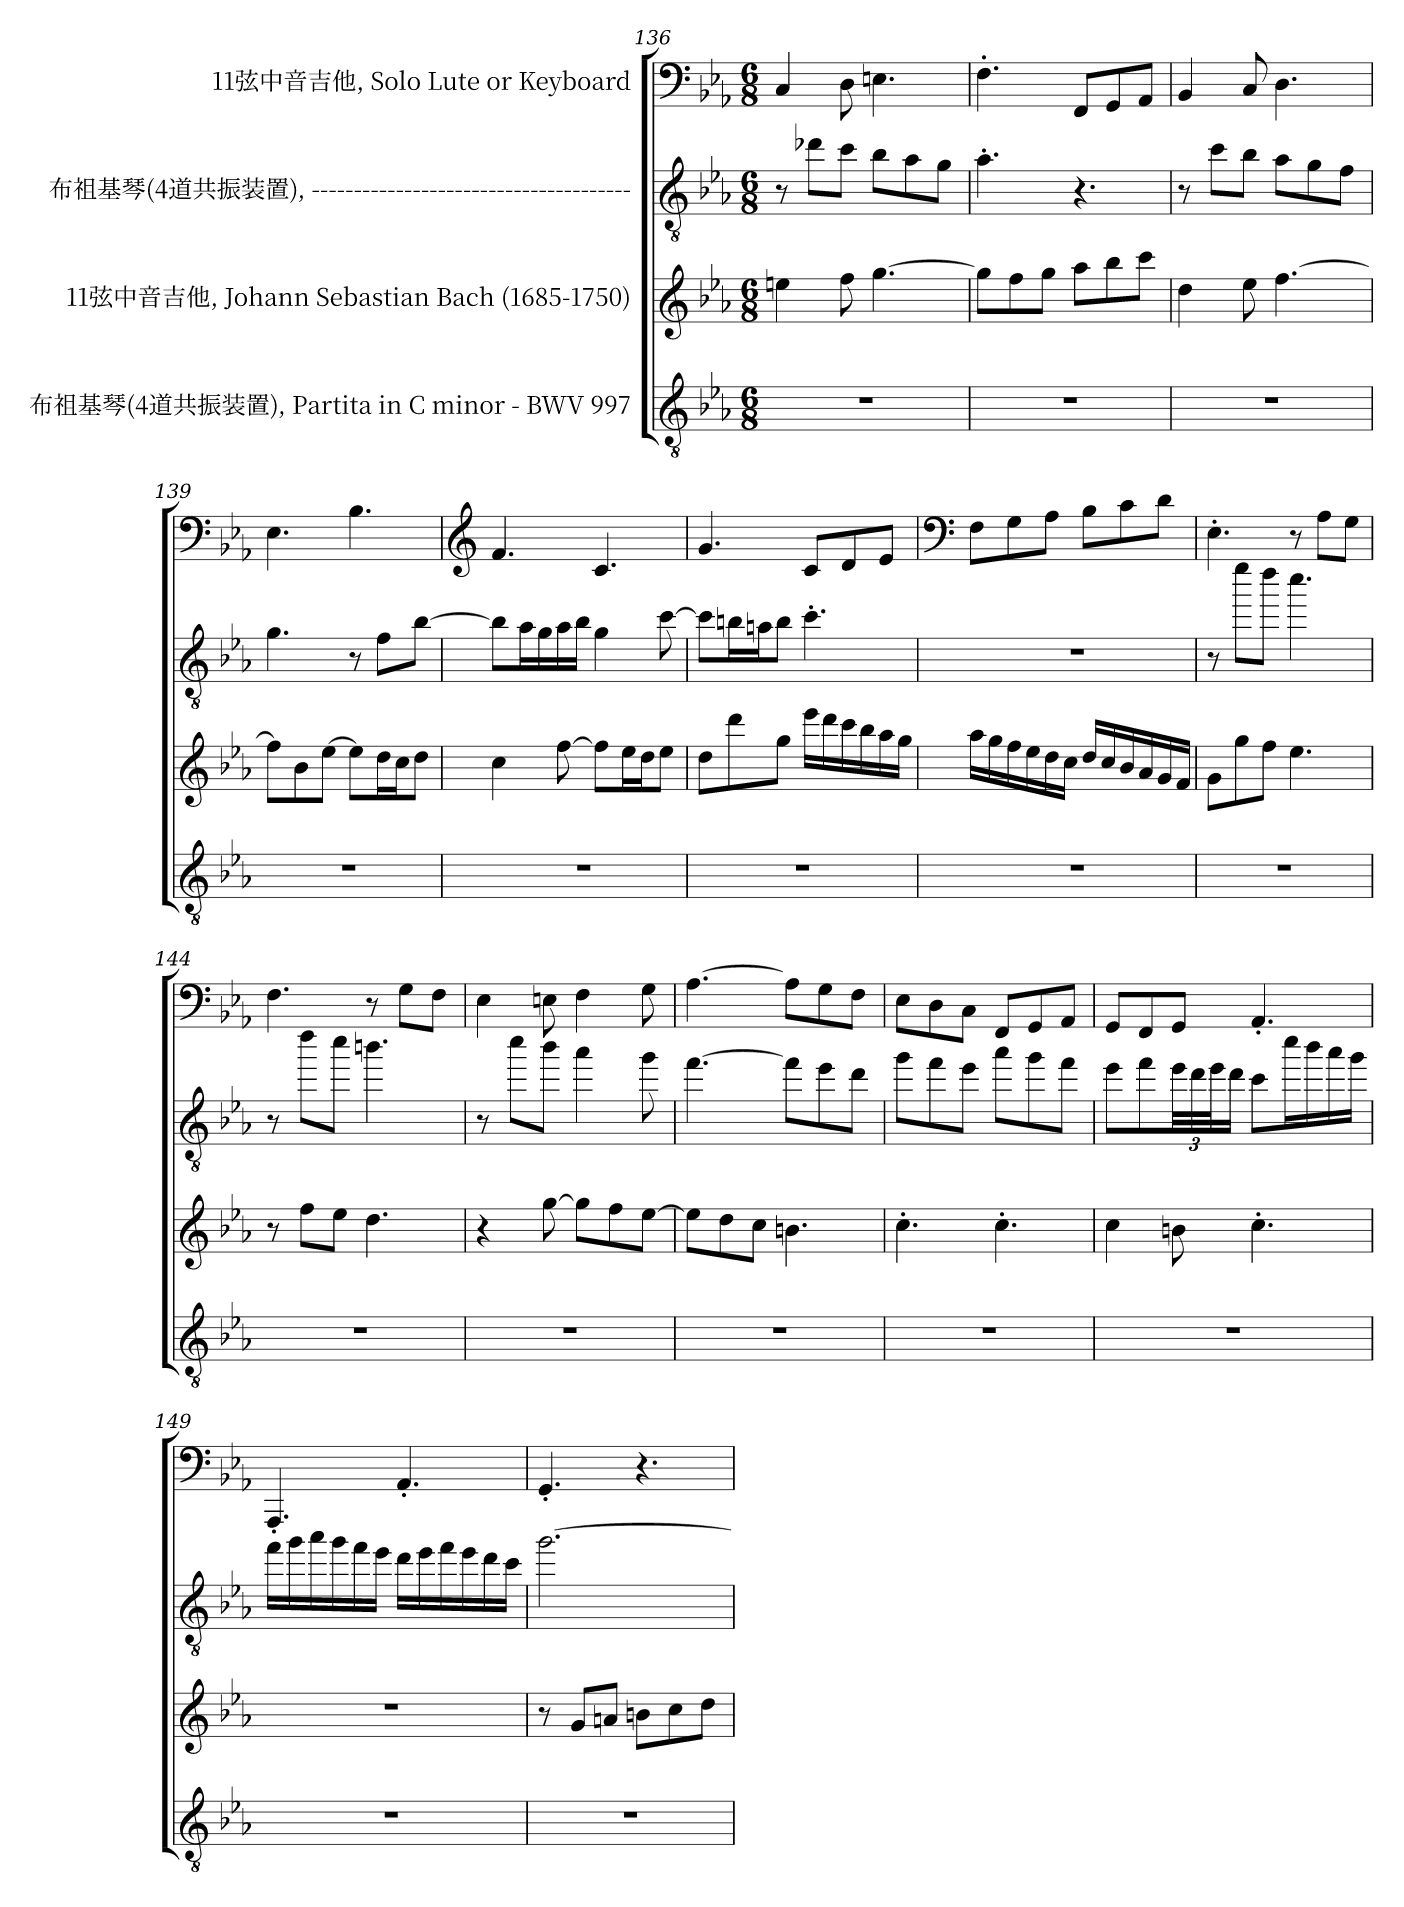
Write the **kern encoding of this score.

**kern	**kern	**kern	**kern
*part4	*part3	*part2	*part1
*staff4	*staff3	*staff2	*staff1
*I"布祖基琴(4道共振装置), Partita in C minor - BWV 997	*I"11弦中音吉他, Johann Sebastian Bach  (1685-1750)	*I"布祖基琴(4道共振装置), --------------------------------------	*I"11弦中音吉他, Solo Lute or Keyboard
*clefGv2	*clefG2	*clefGv2	*clefF4
*k[b-e-a-]	*k[b-e-a-]	*k[b-e-a-]	*k[b-e-a-]
*M6/8	*M6/8	*M6/8	*M6/8
=136	=136	=136	=136
2.r	4een\	8r	4C/
.	.	8dd-X\L	.
.	8ff\	8cc\J	8D\
.	[4.gg\	8b-\L	4.En\
.	.	8a-\	.
.	.	8g\J	.
=137	=137	=137	=137
2.r	8gg\L]	4.a-'\	4.F'\
.	8ff\	.	.
.	8gg\J	.	.
.	8aa-\L	4.r	8FF/L
.	8bb-\	.	8GG/
.	8ccc\J	.	8AA-/J
=138	=138	=138	=138
2.r	4dd\	8r	4BB-/
.	.	8cc\L	.
.	8ee-\	8b-\J	8C/
.	[4.ff\	8a-\L	4.D\
.	.	8g\	.
.	.	8f\J	.
!!LO:LB:g=z
=139	=139	=139	=139
2.r	8ff\L]	4.g\	4.E-\
.	8b-\	.	.
.	[8ee-\J	.	.
.	8ee-\L]	8r	4.B-\
.	16dd\L	8f\L	.
.	16cc\J	.	.
.	8dd\J	[8b-\J	.
=140	=140	=140	=140
*	*	*	*clefG2
2.r	4cc\	8b-\L]	4.f/
.	.	16a-\L	.
.	.	16g\	.
.	[8ff\	16a-\	.
.	.	16b-\JJ	.
.	8ff\L]	4g\	4.c/
.	16ee-\L	.	.
.	16dd\J	.	.
.	8ee-\J	[8cc\	.
=141	=141	=141	=141
2.r	8dd\L	8cc\L]	4.g/
.	8ddd\	16bn\L	.
.	.	16an\J	.
.	8gg\J	8b\J	.
.	16eee-\LL	4.cc'\	8c/L
.	16ddd\	.	.
.	16ccc\	.	8d/
.	16bb-\	.	.
.	16aa-\	.	8e-/J
.	16gg\JJ	.	.
!!LO:PB:g=z
=142	=142	=142	=142
*	*	*	*clefF4
2.r	16aa-\LL	2.r	8F\L
.	16gg\	.	.
.	16ff\	.	8G\
.	16ee-\	.	.
.	16dd\	.	8A-\J
.	16cc\JJ	.	.
.	16dd/LL	.	8B-\L
.	16cc/	.	.
.	16b-/	.	8c\
.	16a-/	.	.
.	16g/	.	8d\J
.	16f/JJ	.	.
=143	=143	=143	=143
2.r	8g\L	8r	4.E-'\
.	8gg\	8eee-\L	.
.	8ff\J	8ddd\J	.
.	4.ee-\	4.ccc\	8r
.	.	.	8A-\L
.	.	.	8G\J
=144	=144	=144	=144
2.r	8r	8r	4.F\
.	8ff\L	8ddd\L	.
.	8ee-\J	8ccc\J	.
.	4.dd\	4.bbn\	8r
.	.	.	8G\L
.	.	.	8F\J
=145	=145	=145	=145
2.r	4r	8r	4E-\
.	.	8ccc\L	.
.	[8gg\	8bb-\J	8En\
.	8gg\L]	4aa-\	4F\
.	8ff\	.	.
.	[8ee-\J	8gg\	8G\
!!LO:LB:g=z
=146	=146	=146	=146
2.r	8ee-\L]	[4.ff\	[4.A-\
.	8dd\	.	.
.	8cc\J	.	.
.	4.bn\	8ff\L]	8A-\L]
.	.	8ee-\	8G\
.	.	8dd\J	8F\J
=147	=147	=147	=147
2.r	4.cc'\	8gg\L	8E-\L
.	.	8ff\	8D\
.	.	8ee-\J	8C\J
.	4.cc'\	8aa-\L	8FF/L
.	.	8gg\	8GG/
.	.	8ff\J	8AA-/J
=148	=148	=148	=148
2.r	4cc\	8ee-\L	8GG/L
.	.	8ff\	8FF/
*	*	*Xbrackettup	*
.	8bn\	48ee-\LL	8GG/J
.	.	48dd\	.
.	.	48ee-\J	.
.	.	16dd\JJ	.
.	4.cc'\	8cc\L	4.AA-'/
.	.	16ccc\L	.
.	.	16bb-\	.
.	.	16aa-\	.
.	.	16gg\JJ	.
!!LO:LB:g=z
=149	=149	=149	=149
2.r	2.r	16ff\LL	4.AAA-'/
.	.	16gg\	.
.	.	16aa-\	.
.	.	16gg\	.
.	.	16ff\	.
.	.	16ee-\JJ	.
.	.	16dd\LL	4.AA-'/
.	.	16ee-\	.
.	.	16ff\	.
.	.	16ee-\	.
.	.	16dd\	.
.	.	16cc\JJ	.
=150	=150	=150	=150
2.r	8r	[2.gg\	4.GG'/
.	8g/L	.	.
.	8an/J	.	.
.	8bn\L	.	4.r
.	8cc\	.	.
.	8dd\J	.	.
=	=	=	=
*-	*-	*-	*-
